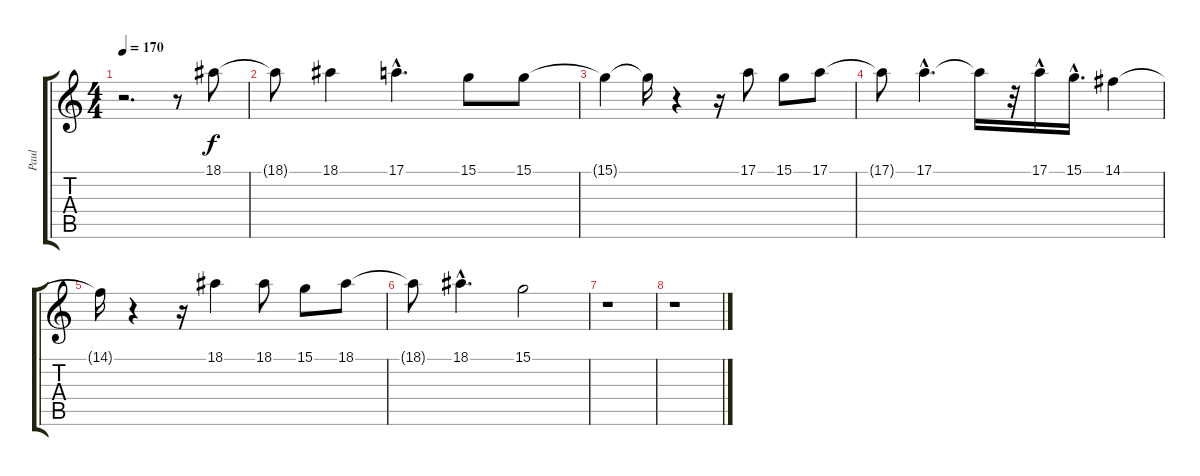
\track ("Paul" "Paul") {instrument lead6voice}
\staff {score tabs}
\tuning (E4 B3 G3 D3 A2 E2) {hide}
\ts (4 4)
\tempo 170
\clef g2
\ks c
r.2{d dy f} r.8 18.1.8 |
18.1{t}.8 18.1.4 17.1{hac}.4{d} 15.1.8 15.1.8 |
15.1{t}.4 15.1{t}.16 r.4 r.16 17.1.8 15.1.8 17.1.8 |
17.1{t}.8 17.1{hac}.4{d} 17.1{t}.16 r.32 17.1{hac}.16 15.1{hac}.16{d} 14.1.4 |
14.1{t}.16 r.4 r.16 18.1.4 18.1.8 15.1.8 18.1.8 |
18.1{t}.8 18.1{hac}.4{d} 15.1.2 |
r.1 |
r.1
